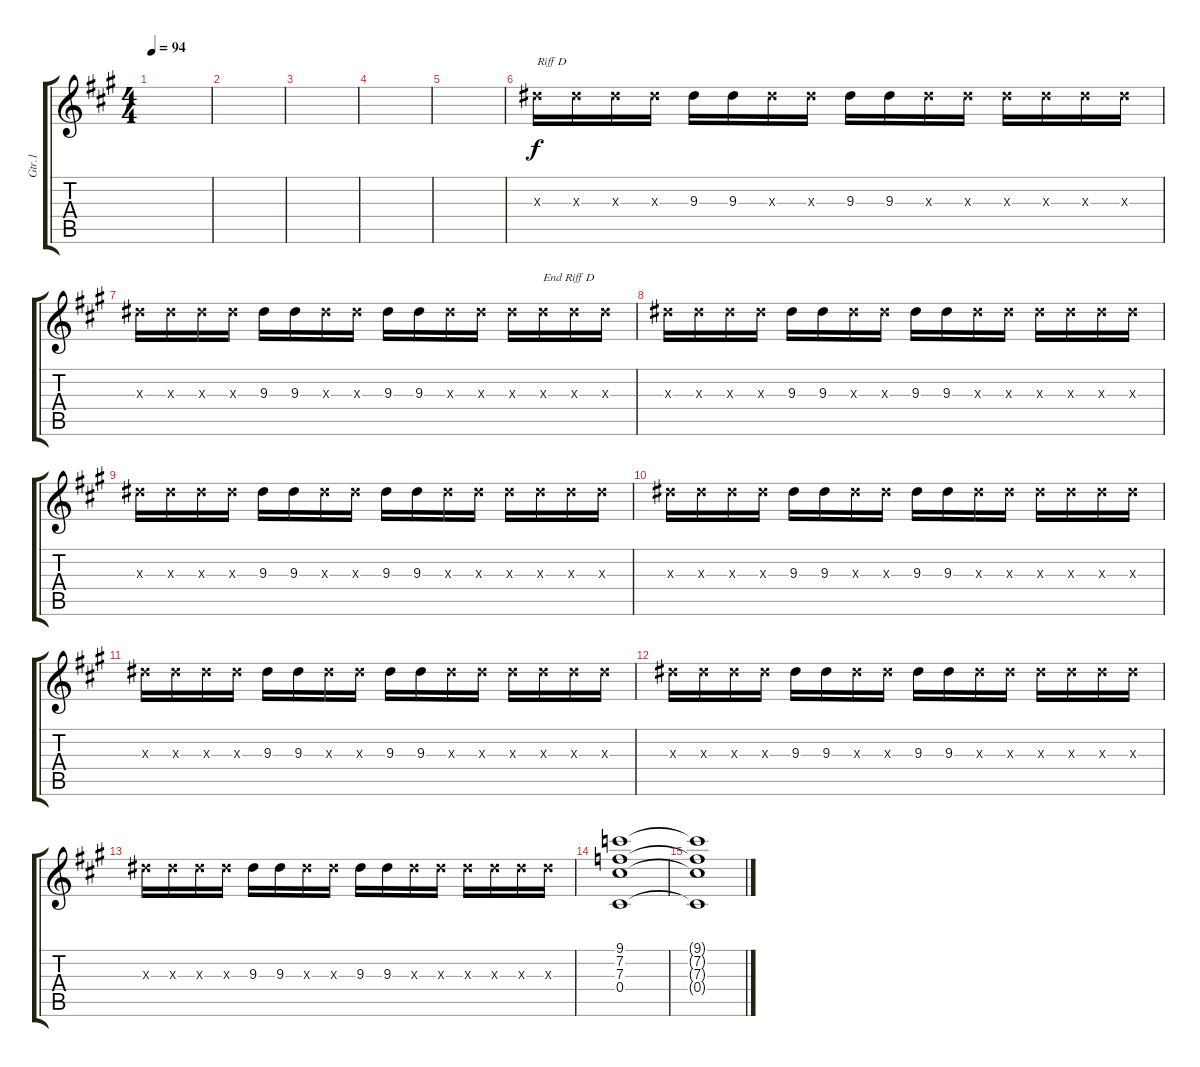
\track ("Gtr.1" "Gtr.1") {instrument overdrivenguitar}
\staff {score tabs}
\tuning (Eb4 Bb3 Gb3 Db3 Ab2 Eb2) {hide}
\ts (4 4)
\tempo 94
\clef g2
\ks a
|
|
|
|
|
9.3{x}.16{txt "Riff D"} 9.3{x}.16 9.3{x}.16 9.3{x}.16 9.3.16 9.3.16 9.3{x}.16 9.3{x}.16 9.3.16 9.3.16 9.3{x}.16 9.3{x}.16 9.3{x}.16 9.3{x}.16 9.3{x}.16 9.3{x}.16 |
9.3{x}.16 9.3{x}.16 9.3{x}.16 9.3{x}.16 9.3.16 9.3.16 9.3{x}.16 9.3{x}.16 9.3.16 9.3.16 9.3{x}.16 9.3{x}.16 9.3{x}.16 9.3{x}.16{txt "End Riff D"} 9.3{x}.16 9.3{x}.16 |
9.3{x}.16 9.3{x}.16 9.3{x}.16 9.3{x}.16 9.3.16 9.3.16 9.3{x}.16 9.3{x}.16 9.3.16 9.3.16 9.3{x}.16 9.3{x}.16 9.3{x}.16 9.3{x}.16 9.3{x}.16 9.3{x}.16 |
9.3{x}.16 9.3{x}.16 9.3{x}.16 9.3{x}.16 9.3.16 9.3.16 9.3{x}.16 9.3{x}.16 9.3.16 9.3.16 9.3{x}.16 9.3{x}.16 9.3{x}.16 9.3{x}.16 9.3{x}.16 9.3{x}.16 |
9.3{x}.16 9.3{x}.16 9.3{x}.16 9.3{x}.16 9.3.16 9.3.16 9.3{x}.16 9.3{x}.16 9.3.16 9.3.16 9.3{x}.16 9.3{x}.16 9.3{x}.16 9.3{x}.16 9.3{x}.16 9.3{x}.16 |
9.3{x}.16 9.3{x}.16 9.3{x}.16 9.3{x}.16 9.3.16 9.3.16 9.3{x}.16 9.3{x}.16 9.3.16 9.3.16 9.3{x}.16 9.3{x}.16 9.3{x}.16 9.3{x}.16 9.3{x}.16 9.3{x}.16 |
9.3{x}.16 9.3{x}.16 9.3{x}.16 9.3{x}.16 9.3.16 9.3.16 9.3{x}.16 9.3{x}.16 9.3.16 9.3.16 9.3{x}.16 9.3{x}.16 9.3{x}.16 9.3{x}.16 9.3{x}.16 9.3{x}.16 |
9.3{x}.16 9.3{x}.16 9.3{x}.16 9.3{x}.16 9.3.16 9.3.16 9.3{x}.16 9.3{x}.16 9.3.16 9.3.16 9.3{x}.16 9.3{x}.16 9.3{x}.16 9.3{x}.16 9.3{x}.16 9.3{x}.16 |
(9.1 7.2 7.3 0.4).1 |
(9.1{t} 7.2{t} 7.3{t} 0.4{t}).1{dy f}
